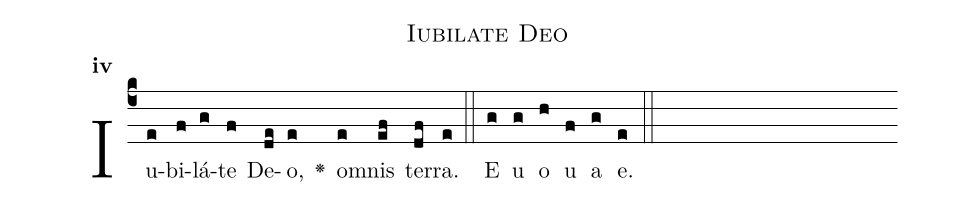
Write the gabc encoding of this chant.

name:Iubilate Deo;
office-part:Antiphona;
mode:4;
%%
initial-style: 1;
name: Iubilate Deo;
book: Antiphonae & Responsoria/Tomus III, p.25;
occasion: Psalterium Hebdomada I Feria VI;
office-part: Laudes Ant 3;
user-notes: ;
commentary: ;
annotation: 4*e;
centering-scheme: english;
fontsize: 12;
font: OFLSortsMillGoudy;
height: 11;
width: 4.5;
%%
(c4)Iu(e)bi(f)lá(g)te(f) De(de)o,(e) <v>\greheightstar</v>() om(e)nis(ef) ter(df)ra.(e) (::)
E(g) u(g) o(h) u(f) a(g) e.(e) (::)
